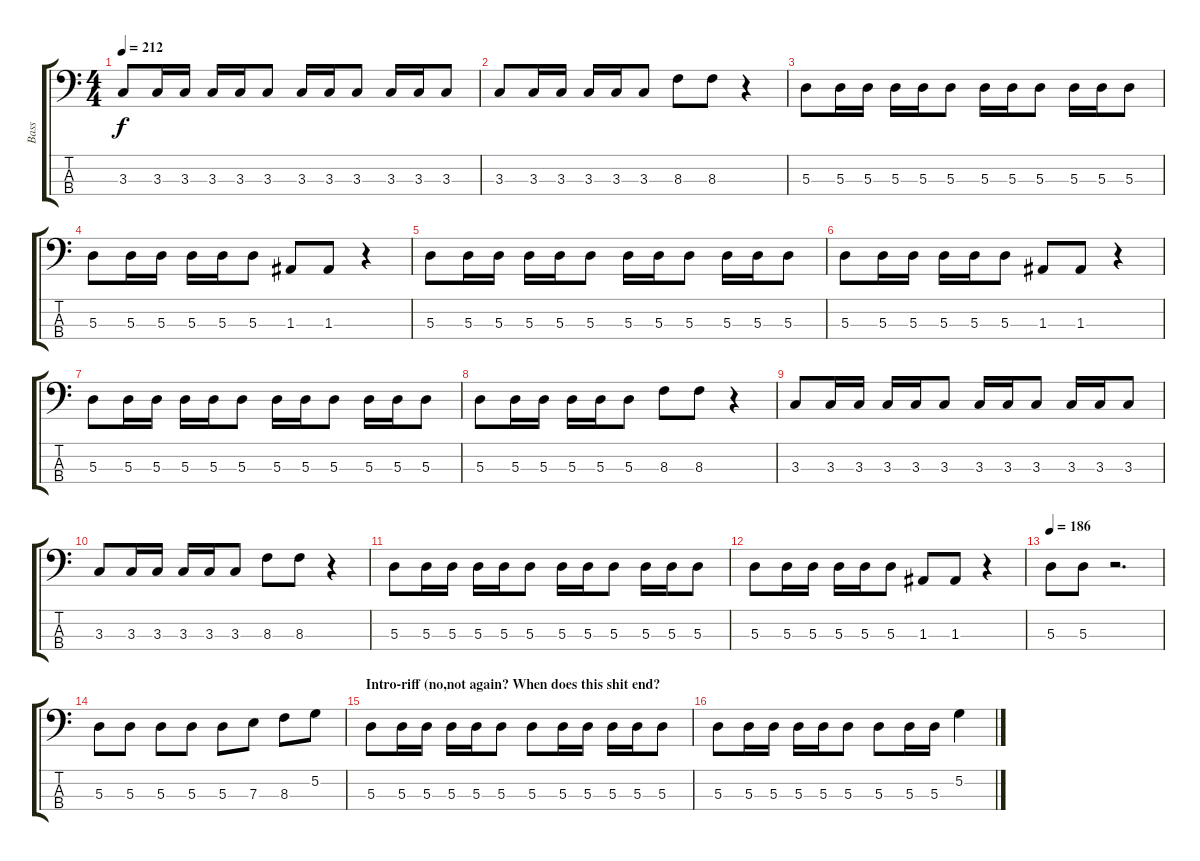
\track ("Bass" "Bass") {instrument electricbassfinger}
\staff {score tabs}
\tuning (G2 D2 A1 E1) {hide}
\ts (4 4)
\tempo 212
\clef f4
\ks c
3.3.8{dy f} 3.3.16 3.3.16 3.3.16 3.3.16 3.3.8 3.3.16 3.3.16 3.3.8 3.3.16 3.3.16 3.3.8 |
3.3.8 3.3.16 3.3.16 3.3.16 3.3.16 3.3.8 8.3.8 8.3.8 r.4 |
5.3.8 5.3.16 5.3.16 5.3.16 5.3.16 5.3.8 5.3.16 5.3.16 5.3.8 5.3.16 5.3.16 5.3.8 |
5.3.8 5.3.16 5.3.16 5.3.16 5.3.16 5.3.8 1.3.8 1.3.8 r.4 |
5.3.8 5.3.16 5.3.16 5.3.16 5.3.16 5.3.8 5.3.16 5.3.16 5.3.8 5.3.16 5.3.16 5.3.8 |
5.3.8 5.3.16 5.3.16 5.3.16 5.3.16 5.3.8 1.3.8 1.3.8 r.4 |
5.3.8 5.3.16 5.3.16 5.3.16 5.3.16 5.3.8 5.3.16 5.3.16 5.3.8 5.3.16 5.3.16 5.3.8 |
5.3.8 5.3.16 5.3.16 5.3.16 5.3.16 5.3.8 8.3.8 8.3.8 r.4 |
3.3.8 3.3.16 3.3.16 3.3.16 3.3.16 3.3.8 3.3.16 3.3.16 3.3.8 3.3.16 3.3.16 3.3.8 |
3.3.8 3.3.16 3.3.16 3.3.16 3.3.16 3.3.8 8.3.8 8.3.8 r.4 |
5.3.8 5.3.16 5.3.16 5.3.16 5.3.16 5.3.8 5.3.16 5.3.16 5.3.8 5.3.16 5.3.16 5.3.8 |
5.3.8 5.3.16 5.3.16 5.3.16 5.3.16 5.3.8 1.3.8 1.3.8 r.4 |
\tempo 186
5.3.8 5.3.8 r.2{d} |
5.3.8 5.3.8 5.3.8 5.3.8 5.3.8 7.3.8 8.3.8 5.2.8 |
\section ("" "Intro-riff (no,not again? When does this shit end?")
5.3.8 5.3.16 5.3.16 5.3.16 5.3.16 5.3.8 5.3.8 5.3.16 5.3.16 5.3.16 5.3.16 5.3.8 |
5.3.8 5.3.16 5.3.16 5.3.16 5.3.16 5.3.8 5.3.8 5.3.16 5.3.16 5.2.4
